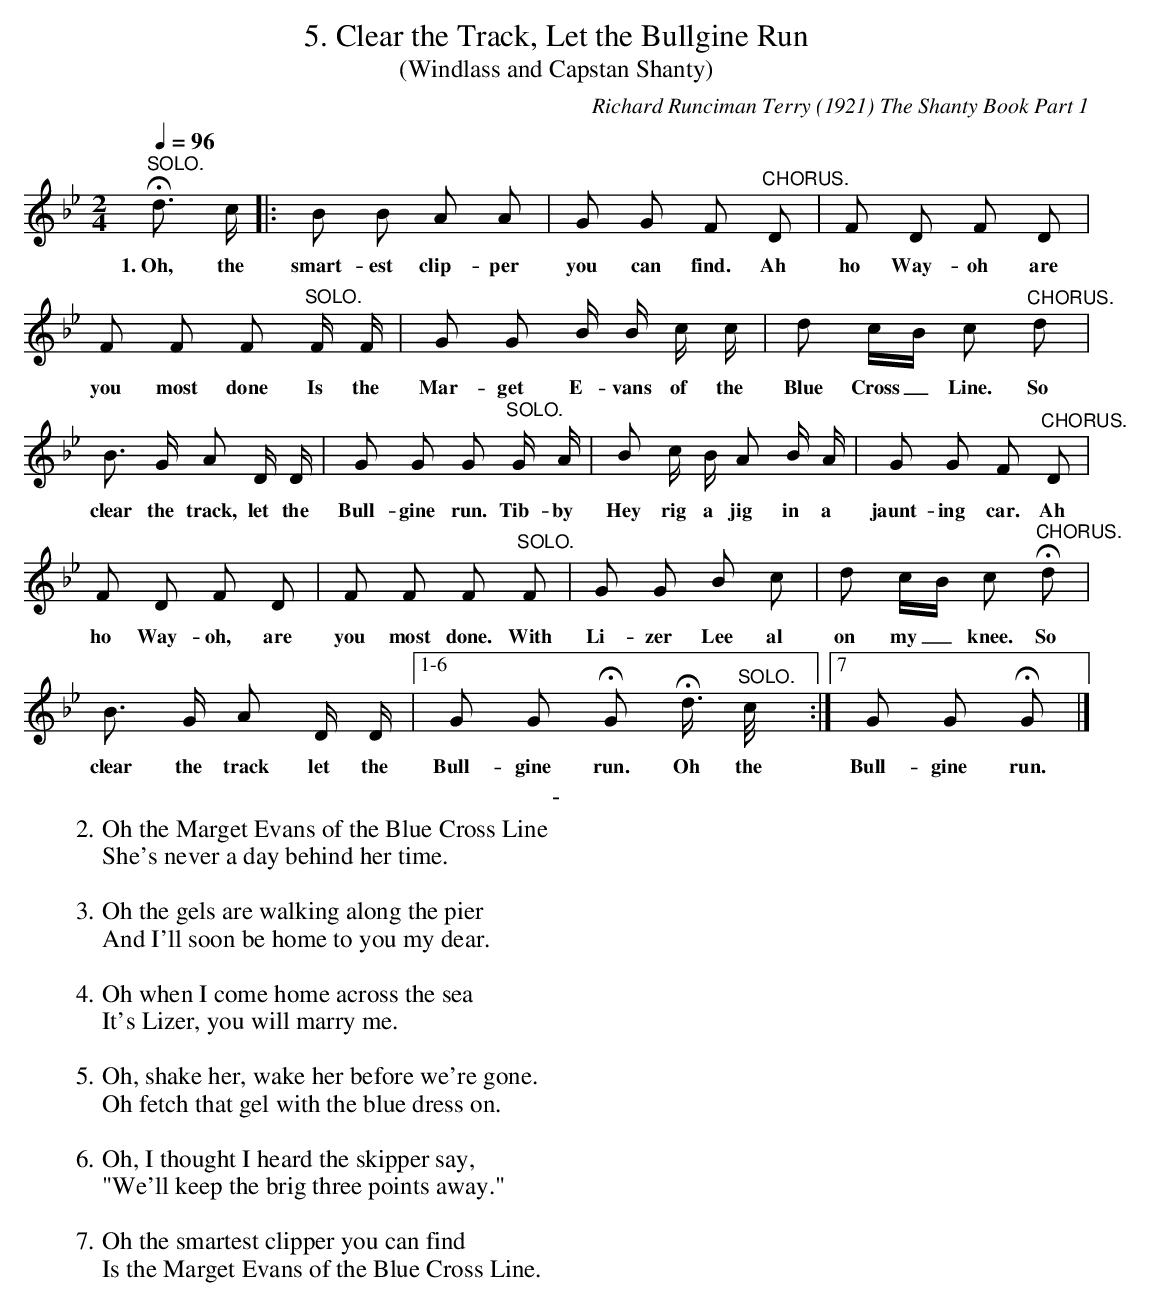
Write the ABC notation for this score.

X:1
T:5. Clear the Track, Let the Bullgine Run
T:(Windlass and Capstan Shanty)
C:Richard Runciman Terry (1921) The Shanty Book Part 1
L:1/8
Q:1/4=96
M:2/4
K:Gm
"^SOLO." Hd> c |: B B A A | G G F "^CHORUS." D | F D F D |$ F F F "^SOLO." F/ F/ | G G B/ B/ c/ c/ |
w: 1.~Oh, the | smart- est clip- per | you can find. Ah | ho Way- oh are | you most done Is the | Mar- get E- vans of the |
d c/B/ c "^CHORUS." d |$ B> G A D/ D/ | G G G "^SOLO." G/ A/ | B c/ B/ A B/ A/ | G G F "^CHORUS." D |$ F D F D |
w: Blue Cross_ Line. So | clear the track, let the | Bull- gine run. Tib- by | Hey rig a jig in a | jaunt- ing car. Ah | ho Way- oh, are |
F F F "^SOLO." F | G G B c | d c/B/ c "^CHORUS." Hd |$ B> G A D/ D/ |1-6
w: you most done. With|Li- zer Lee al|on my_ knee. So|clear the track let the|
 G G HG Hd/> "^SOLO." c/ :|7 G G HG |]
w: Bull- gine run. Oh the | Bull- gine run.|
T: -
W: 2. Oh the Marget Evans of the Blue Cross Line
W: She's never a day behind her time.
W:
W: 3. Oh the gels are walking along the pier
W: And I'll soon be home to you my dear.
W:
W: 4. Oh when I come home across the sea
W: It's Lizer, you will marry me.
W:
W: 5. Oh, shake her, wake her before we're gone.
W: Oh fetch that gel with the blue dress on.
W:
W: 6. Oh, I thought I heard the skipper say,
W: "We'll keep the brig three points away."
W:
W: 7. Oh the smartest clipper you can find
W: Is the Marget Evans of the Blue Cross Line.
